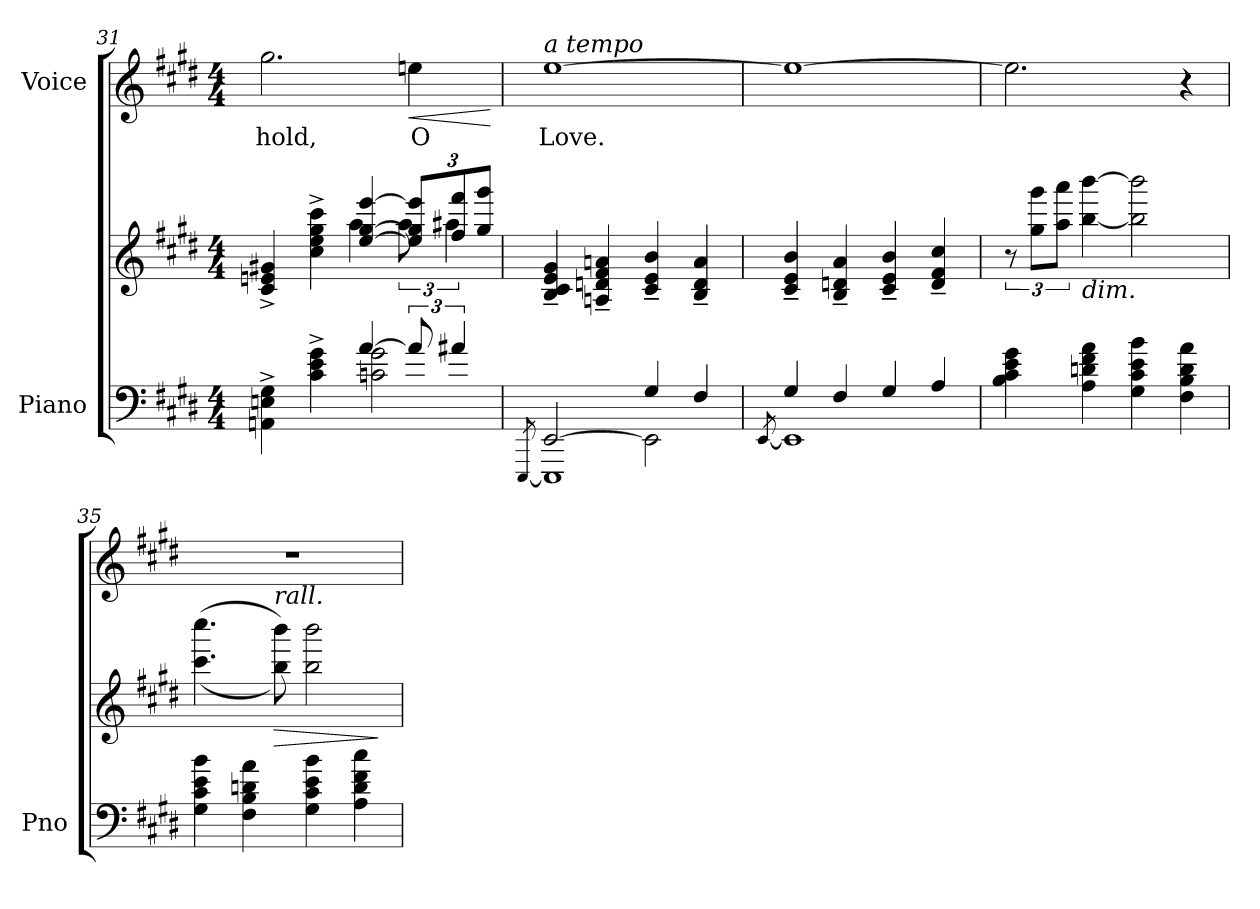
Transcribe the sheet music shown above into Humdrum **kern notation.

**kern	**kern	**dynam	**kern	**text	**dynam
*part2	*part2	*part2	*part1	*part1	*part1
*staff3	*staff2	*staff2/3	*staff1	*staff1	*staff1
*I"Piano	*	*	*I"Voice	*	*
*I'Pno	*	*	*	*	*
*clefF4	*clefG2	*	*clefG2	*	*
*k[f#c#g#d#]	*k[f#c#g#d#]	*	*k[f#c#g#d#]	*	*
*M4/4	*M4/4	*	*M4/4	*	*
=31	=31	=31	=31	=31	=31
*^	*^	*	*	*	*
4AAn\^ 4En\^ 4G#\^	2ryy	4c#/^> 4en/^> 4g#X/^>	2ryy	.	2.gg#\	hold,	.
4c#\^ 4e\^ 4g#\^	.	4cc#\^ 4ee\^ 4gg#\^ 4ccc#\^	.	.	.	.	.
[4a/	2cn\ 2g#\	[4ee/ [4gg#/ [4eee/	4aa\	.	.	.	.
*	*	*Xbrackettup	*brackettup	*	*	*	*
!	!	!	!	!	!	!	!LO:HP:b
12a/]	.	12ee/] 12gg#/] 12eee/]L	12aa\	.	4een\	O	<
6a#X/	.	12ff#/ 12fff#/	6aa#X\	.	.	.	.
.	.	12gg#/ 12ggg#/J	.	.	.	.	.
*v	*v	*	*	*	*	*	*
*	*v	*v	*	*	*	*
.	.	.	.	.	[
=32	=32	=32	=32	=32	=32
*^	*	*	*	*	*
.	[<8qEEE/	.	.	.	.	.
*	*^	*	*	*	*	*
!	!	!	!	!	!LO:TX:i:t=a tempo	!	!
!	!	!	!	!LO:DY:b	!	!	!
!	!	!	!	!LO:DY:n=1:b	!	!	!
[<2EE/	1EEE]	2ryy	4B/~ 4c#/~ 4e/~ 4g#/~	f other-dynamics	[1ee	Love.	.
.	.	.	4An/~ 4dn/~ 4f#/~ 4an/~	.	.	.	.
4G#/	.	2EE\]	4c#/~ 4e/~ 4b/~	.	.	.	.
4F#/	.	.	4B/~ 4d/~ 4a/~	.	.	.	.
*	*v	*v	*	*	*	*	*
=33	=33	=33	=33	=33	=33	=33
.	[<8qEE/	.	.	.	.	.
4G#/	1EE]	4c#/~ 4e/~ 4b/~	.	1ee_	.	.
4F#/	.	4B/~ 4dn/~ 4a/~	.	.	.	.
4G#/	.	4c#/~ 4e/~ 4b/~	.	.	.	.
4A/	.	4d/~ 4f#/~ 4cc#/~	.	.	.	.
*v	*v	*	*	*	*	*
=34	=34	=34	=34	=34	=34
4B\ 4c#\ 4e\ 4g#\	12r	.	2.ee\]	.	.
.	12gg#\ 12ggg#\L	.	.	.	.
.	12aa\ 12aaa\J	.	.	.	.
!	!LO:TX:b:i:t=dim.	!	!	!	!
4A\ 4dn\ 4f#\ 4a\	[4bb\ [4bbb\	.	.	.	.
4G#\ 4c#\ 4e\ 4b\	2bb\] 2bbb\]	.	.	.	.
4F#\ 4B\ 4d\ 4a\	.	.	4r	.	.
=35	=35	=35	=35	=35	=35
4G#\ 4c#\ 4e\ 4b\	((<4.ccc#\ 4.cccc#\	.	1r	.	.
4F#\ 4B\ 4dn\ 4a\	.	.	.	.	.
!	!LO:TX:i:t=rall.	!	!	!	!
!	!	!LO:HP:b	!	!	!
.	8bb\ 8bbb\))	>	.	.	.
4G#\ 4c#\ 4e\ 4b\	2bb\ 2bbb\	.	.	.	.
4A\ 4d\ 4f#\ 4cc#\	.	.	.	.	.
.	.	]	.	.	.
=	=	=	=	=	=
*-	*-	*-	*-	*-	*-
